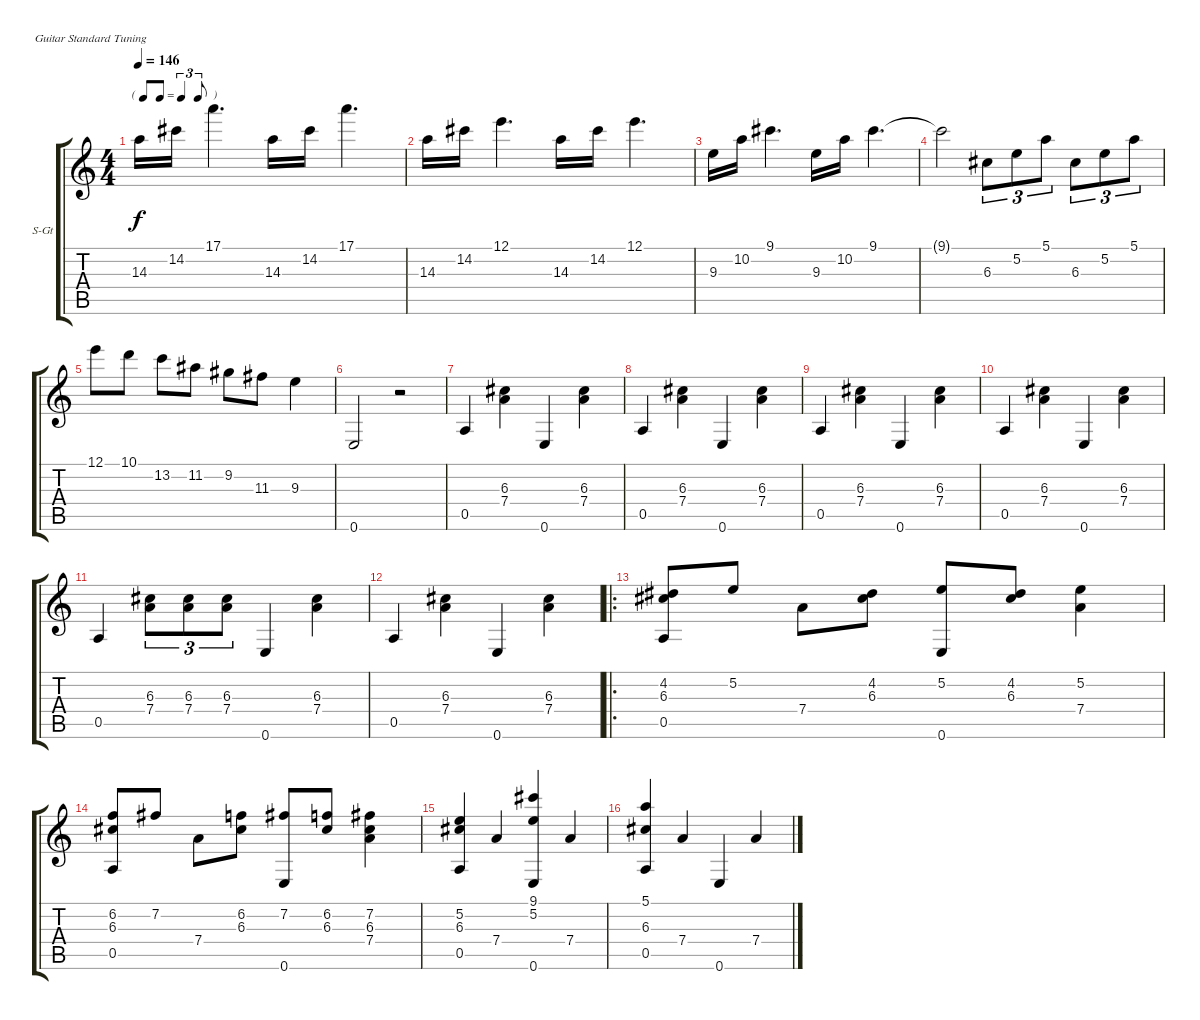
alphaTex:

\bracketExtendMode groupsimilarinstruments
\firstSystemTrackNameOrientation horizontal
\otherSystemsTrackNameOrientation horizontal
\track ("" "S-Gt") {instrument acousticguitarsteel}
\staff {score tabs}
\tuning (E4 B3 G3 D3 A2 E2)
\ts (4 4)
\tf triplet8th
\tempo 146
\clef g2
\ks c
14.3.16{dy f instrument acousticguitarsteel} 14.2.16 17.1.4{d} 14.3.16 14.2.16 17.1.4{d} |
14.3.16 14.2.16 12.1.4{d} 14.3.16 14.2.16 12.1.4{d} |
9.3.16 10.2.16 9.1.4{d} 9.3.16 10.2.16 9.1.4{d} |
9.1{t}.2 6.3.8{tu (3 2)} 5.2.8{tu (3 2)} 5.1.8{tu (3 2)} 6.3.8{tu (3 2)} 5.2.8{tu (3 2)} 5.1.8{tu (3 2)} |
12.1.8 10.1.8 13.2.8 11.2.8 9.2.8 11.3.8 9.3.4 |
0.6.2 r.2 |
0.5.4 (6.3 7.4).4 0.6.4 (6.3 7.4).4 |
0.5.4 (6.3 7.4).4 0.6.4 (6.3 7.4).4 |
0.5.4 (6.3 7.4).4 0.6.4 (6.3 7.4).4 |
0.5.4 (6.3 7.4).4 0.6.4 (6.3 7.4).4 |
0.5.4 (6.3 7.4).8{tu (3 2)} (6.3 7.4).8{tu (3 2)} (6.3 7.4).8{tu (3 2)} 0.6.4 (6.3 7.4).4 |
0.5.4 (6.3 7.4).4 0.6.4 (6.3 7.4).4 |
\ro
(4.2 6.3 0.5).8 5.2.8 7.4.8 (4.2 6.3).8 (5.2 0.6).8 (4.2 6.3).8 (5.2 7.4).4 |
(6.2 6.3 0.5).8 7.2.8 7.4.8 (6.2 6.3).8 (7.2 0.6).8 (6.2 6.3).8 (7.2 6.3 7.4).4 |
(5.2 6.3 0.5).4 7.4.4 (9.1 5.2 0.6).4 7.4.4 |
(5.1 6.3 0.5).4 7.4.4 0.6.4 7.4.4
